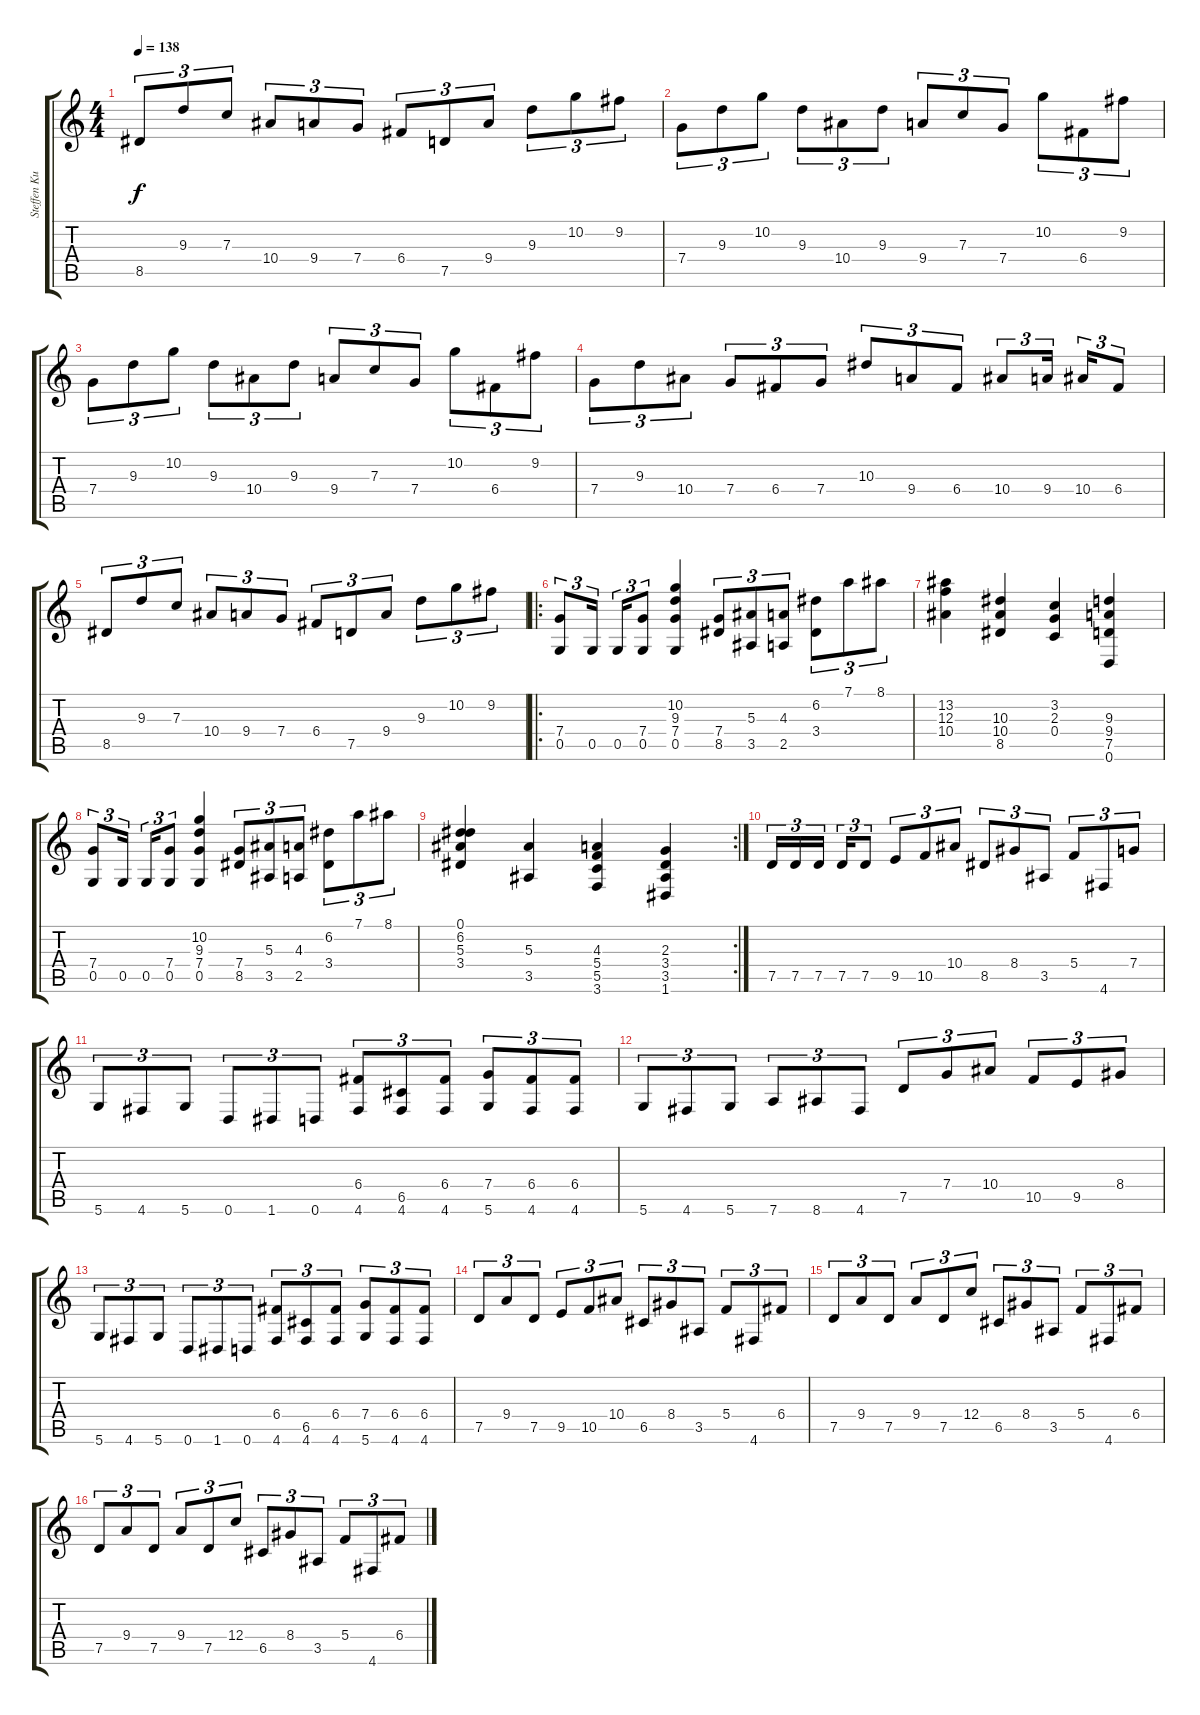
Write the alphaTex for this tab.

\track ("Steffen Kummerer" "Steffen Ku") {instrument distortionguitar}
\staff {score tabs}
\tuning (D4 A3 F3 C3 G2 D2) {hide}
\ts (4 4)
\tempo 138
\clef g2
\ks c
8.5.8{tu (3 2) dy f} 9.3.8{tu (3 2)} 7.3.8{tu (3 2)} 10.4.8{tu (3 2)} 9.4.8{tu (3 2)} 7.4.8{tu (3 2)} 6.4.8{tu (3 2)} 7.5.8{tu (3 2)} 9.4.8{tu (3 2)} 9.3.8{tu (3 2)} 10.2.8{tu (3 2)} 9.2.8{tu (3 2)} |
7.4.8{tu (3 2)} 9.3.8{tu (3 2)} 10.2.8{tu (3 2)} 9.3.8{tu (3 2)} 10.4.8{tu (3 2)} 9.3.8{tu (3 2)} 9.4.8{tu (3 2)} 7.3.8{tu (3 2)} 7.4.8{tu (3 2)} 10.2.8{tu (3 2)} 6.4.8{tu (3 2)} 9.2.8{tu (3 2)} |
7.4.8{tu (3 2)} 9.3.8{tu (3 2)} 10.2.8{tu (3 2)} 9.3.8{tu (3 2)} 10.4.8{tu (3 2)} 9.3.8{tu (3 2)} 9.4.8{tu (3 2)} 7.3.8{tu (3 2)} 7.4.8{tu (3 2)} 10.2.8{tu (3 2)} 6.4.8{tu (3 2)} 9.2.8{tu (3 2)} |
7.4.8{tu (3 2)} 9.3.8{tu (3 2)} 10.4.8{tu (3 2)} 7.4.8{tu (3 2)} 6.4.8{tu (3 2)} 7.4.8{tu (3 2)} 10.3.8{tu (3 2)} 9.4.8{tu (3 2)} 6.4.8{tu (3 2)} 10.4.8{tu (3 2)} 9.4.16{tu (3 2) beam splitsecondary} 10.4.16{tu (3 2)} 6.4.8{tu (3 2)} |
8.5.8{tu (3 2)} 9.3.8{tu (3 2)} 7.3.8{tu (3 2)} 10.4.8{tu (3 2)} 9.4.8{tu (3 2)} 7.4.8{tu (3 2)} 6.4.8{tu (3 2)} 7.5.8{tu (3 2)} 9.4.8{tu (3 2)} 9.3.8{tu (3 2)} 10.2.8{tu (3 2)} 9.2.8{tu (3 2)} |
\ro
(7.4 0.5).8{tu (3 2)} 0.5.16{tu (3 2) beam splitsecondary} 0.5.16{tu (3 2)} (7.4 0.5).8{tu (3 2)} (10.2 9.3 7.4 0.5).4 (7.4 8.5).8{tu (3 2)} (5.3 3.5).8{tu (3 2)} (4.3 2.5).8{tu (3 2)} (6.2 3.4).8{tu (3 2)} 7.1.8{tu (3 2)} 8.1.8{tu (3 2)} |
(13.2 12.3 10.4).4 (10.3 10.4 8.5).4 (3.2 2.3 0.4).4 (9.3 9.4 7.5 0.6).4 |
(7.4 0.5).8{tu (3 2)} 0.5.16{tu (3 2) beam splitsecondary} 0.5.16{tu (3 2)} (7.4 0.5).8{tu (3 2)} (10.2 9.3 7.4 0.5).4 (7.4 8.5).8{tu (3 2)} (5.3 3.5).8{tu (3 2)} (4.3 2.5).8{tu (3 2)} (6.2 3.4).8{tu (3 2)} 7.1.8{tu (3 2)} 8.1.8{tu (3 2)} |
\rc 2
(0.1 6.2 5.3 3.4).4 (5.3 3.5).4 (4.3 5.4 5.5 3.6).4 (2.3 3.4 3.5 1.6).4 |
7.5.16{tu (3 2)} 7.5.16{tu (3 2)} 7.5.16{tu (3 2) beam splitsecondary} 7.5.16{tu (3 2)} 7.5.8{tu (3 2)} 9.5.8{tu (3 2)} 10.5.8{tu (3 2)} 10.4.8{tu (3 2)} 8.5.8{tu (3 2)} 8.4.8{tu (3 2)} 3.5.8{tu (3 2)} 5.4.8{tu (3 2)} 4.6.8{tu (3 2)} 7.4.8{tu (3 2)} |
5.6.8{tu (3 2)} 4.6.8{tu (3 2)} 5.6.8{tu (3 2)} 0.6.8{tu (3 2)} 1.6.8{tu (3 2)} 0.6.8{tu (3 2)} (6.4 4.6).8{tu (3 2)} (6.5 4.6).8{tu (3 2)} (6.4 4.6).8{tu (3 2)} (7.4 5.6).8{tu (3 2)} (6.4 4.6).8{tu (3 2)} (6.4 4.6).8{tu (3 2)} |
5.6.8{tu (3 2)} 4.6.8{tu (3 2)} 5.6.8{tu (3 2)} 7.6.8{tu (3 2)} 8.6.8{tu (3 2)} 4.6.8{tu (3 2)} 7.5.8{tu (3 2)} 7.4.8{tu (3 2)} 10.4.8{tu (3 2)} 10.5.8{tu (3 2)} 9.5.8{tu (3 2)} 8.4.8{tu (3 2)} |
5.6.8{tu (3 2)} 4.6.8{tu (3 2)} 5.6.8{tu (3 2)} 0.6.8{tu (3 2)} 1.6.8{tu (3 2)} 0.6.8{tu (3 2)} (6.4 4.6).8{tu (3 2)} (6.5 4.6).8{tu (3 2)} (6.4 4.6).8{tu (3 2)} (7.4 5.6).8{tu (3 2)} (6.4 4.6).8{tu (3 2)} (6.4 4.6).8{tu (3 2)} |
7.5.8{tu (3 2)} 9.4.8{tu (3 2)} 7.5.8{tu (3 2)} 9.5.8{tu (3 2)} 10.5.8{tu (3 2)} 10.4.8{tu (3 2)} 6.5.8{tu (3 2)} 8.4.8{tu (3 2)} 3.5.8{tu (3 2)} 5.4.8{tu (3 2)} 4.6.8{tu (3 2)} 6.4.8{tu (3 2)} |
7.5.8{tu (3 2)} 9.4.8{tu (3 2)} 7.5.8{tu (3 2)} 9.4.8{tu (3 2)} 7.5.8{tu (3 2)} 12.4.8{tu (3 2)} 6.5.8{tu (3 2)} 8.4.8{tu (3 2)} 3.5.8{tu (3 2)} 5.4.8{tu (3 2)} 4.6.8{tu (3 2)} 6.4.8{tu (3 2)} |
7.5.8{tu (3 2)} 9.4.8{tu (3 2)} 7.5.8{tu (3 2)} 9.4.8{tu (3 2)} 7.5.8{tu (3 2)} 12.4.8{tu (3 2)} 6.5.8{tu (3 2)} 8.4.8{tu (3 2)} 3.5.8{tu (3 2)} 5.4.8{tu (3 2)} 4.6.8{tu (3 2)} 6.4.8{tu (3 2)}
